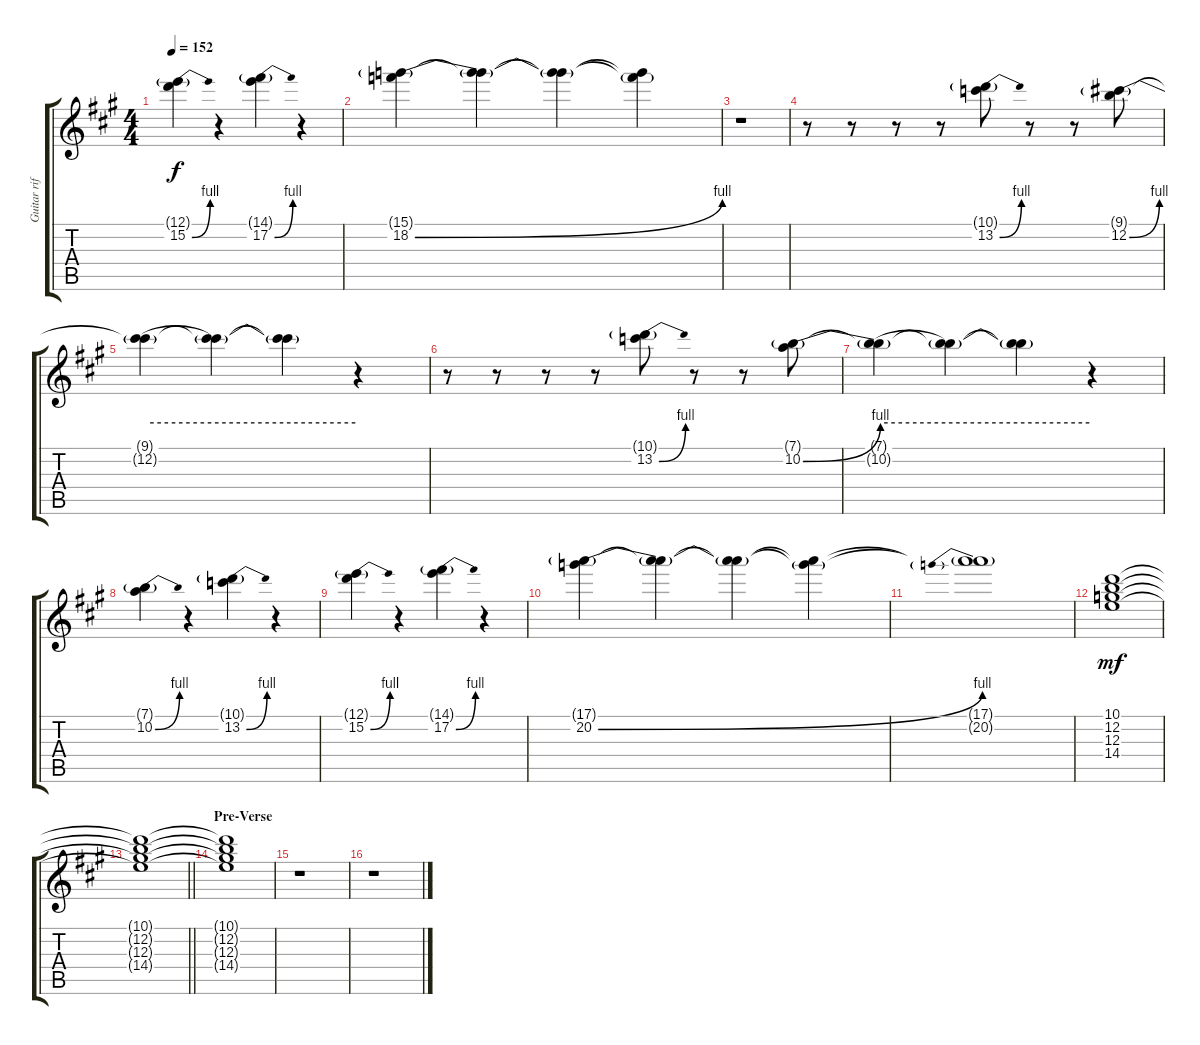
\track ("Guitar riff overdrive" "Guitar rif") {instrument overdrivenguitar}
\staff {score tabs}
\tuning (E4 B3 G3 D3 A2 E2) {hide}
\ts (4 4)
\tempo 152
\clef g2
\ks a
(12.1{g} 15.2{be (bend 0 0 60 4)}).4{dy f} r.4 (14.1{g} 17.2{be (bend 0 0 60 4)}).4 r.4 |
(15.1{g} 18.2{be (bend 0 0 60 4)}).4 (15.1{t} 18.2{t}).4 (15.1{t} 18.2{t}).4 (15.1{t} 18.2{t}).4 |
r.1 |
r.8 r.8 r.8 r.8 (10.1{g} 13.2{be (bend 0 0 60 4)}).8 r.8 r.8 (9.1{g} 12.2{be (bend 0 0 60 4)}).8 |
(9.1{t} 12.2{be (hold 0 4 60 4) t}).4 (9.1{t} 12.2{t}).4 (9.1{t} 12.2{t}).4 r.4 |
r.8 r.8 r.8 r.8 (10.1{g} 13.2{be (bend 0 0 60 4)}).8 r.8 r.8 (7.1{g} 10.2{be (bend 0 0 60 4)}).8 |
(7.1{t} 10.2{be (hold 0 4 60 4) t}).4 (7.1{t} 10.2{t}).4 (7.1{t} 10.2{t}).4 r.4 |
(7.1{g} 10.2{be (bend 0 0 60 4)}).4 r.4 (10.1{g} 13.2{be (bend 0 0 60 4)}).4 r.4 |
(12.1{g} 15.2{be (bend 0 0 60 4)}).4 r.4 (14.1{g} 17.2{be (bend 0 0 60 4)}).4 r.4 |
(17.1{g} 20.2{be (bend 0 0 60 4)}).4 (17.1{t} 20.2{t}).4 (17.1{t} 20.2{t}).4 (17.1{t} 20.2{t}).4 |
(17.1{t} 20.2{be (prebend 0 4 60 4) t}).1 |
(10.1 12.2 12.3 14.4).1{dy mf} |
\barLineRight lightlight
(10.1{t} 12.2{t} 12.3{t} 14.4{t}).1 |
\section ("" "Pre-Verse")
(10.1{t} 12.2{t} 12.3{t} 14.4{t}).1 |
r.1 |
r.1
